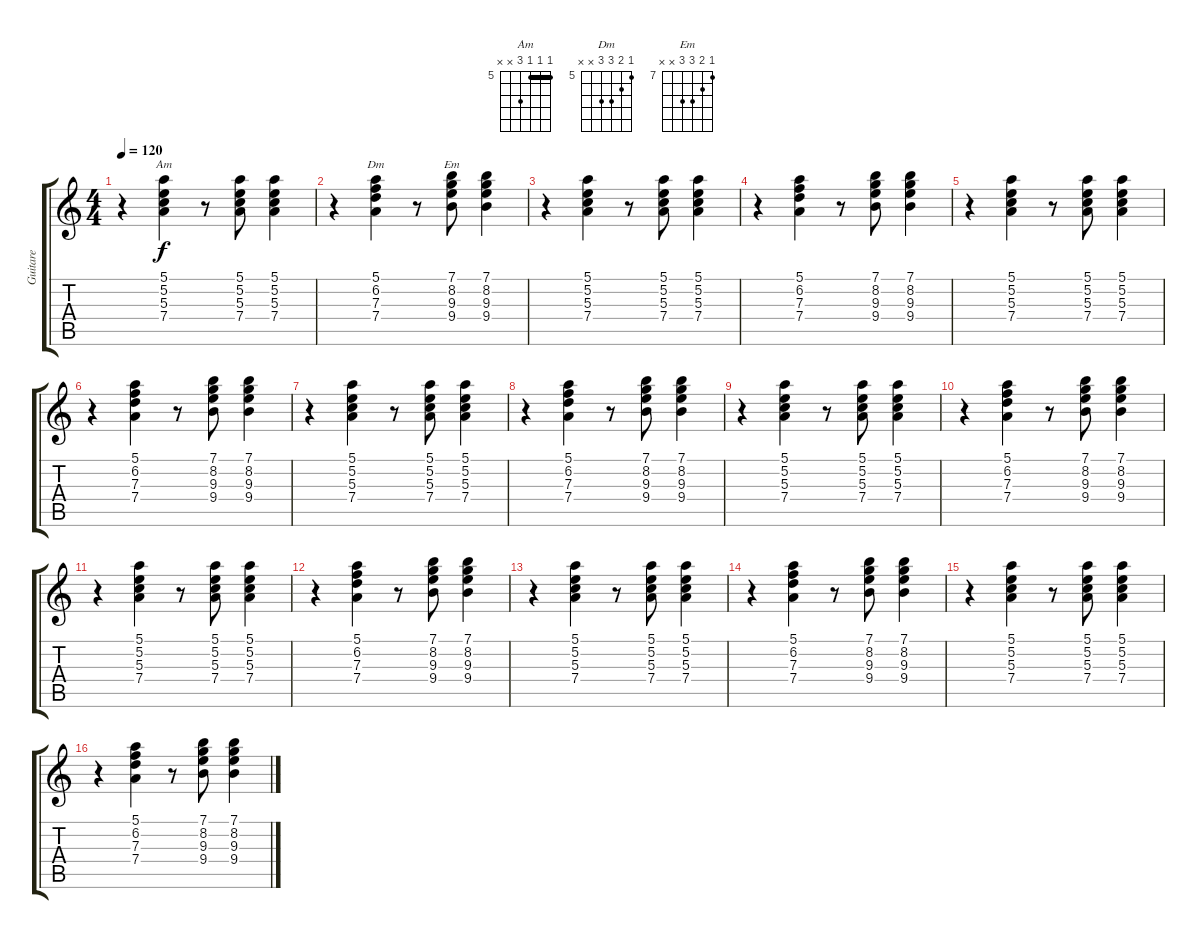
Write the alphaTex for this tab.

\track ("Guitare" "Guitare") {instrument electricguitarclean}
\staff {score tabs}
\tuning (E4 B3 G3 D3 A2 E2) {hide}
\chord ("Am" 5 5 5 7 x x) {firstfret 5 barre 5}
\chord ("Dm" 5 6 7 7 x x) {firstfret 5}
\chord ("Em" 7 8 9 9 x x) {firstfret 7}
\ts (4 4)
\tempo 120
\clef g2
\ks c
r.4{dy f instrument electricguitarclean} (5.1 5.2 5.3 7.4).4{ch "Am"} r.8 (5.1 5.2 5.3 7.4).8 (5.1 5.2 5.3 7.4).4 |
r.4 (5.1 6.2 7.3 7.4).4{ch "Dm"} r.8 (7.1 8.2 9.3 9.4).8{ch "Em"} (7.1 8.2 9.3 9.4).4 |
r.4 (5.1 5.2 5.3 7.4).4 r.8 (5.1 5.2 5.3 7.4).8 (5.1 5.2 5.3 7.4).4 |
r.4 (5.1 6.2 7.3 7.4).4 r.8 (7.1 8.2 9.3 9.4).8 (7.1 8.2 9.3 9.4).4 |
r.4 (5.1 5.2 5.3 7.4).4 r.8 (5.1 5.2 5.3 7.4).8 (5.1 5.2 5.3 7.4).4 |
r.4 (5.1 6.2 7.3 7.4).4 r.8 (7.1 8.2 9.3 9.4).8 (7.1 8.2 9.3 9.4).4 |
r.4 (5.1 5.2 5.3 7.4).4 r.8 (5.1 5.2 5.3 7.4).8 (5.1 5.2 5.3 7.4).4 |
r.4 (5.1 6.2 7.3 7.4).4 r.8 (7.1 8.2 9.3 9.4).8 (7.1 8.2 9.3 9.4).4 |
r.4 (5.1 5.2 5.3 7.4).4 r.8 (5.1 5.2 5.3 7.4).8 (5.1 5.2 5.3 7.4).4 |
r.4 (5.1 6.2 7.3 7.4).4 r.8 (7.1 8.2 9.3 9.4).8 (7.1 8.2 9.3 9.4).4 |
r.4 (5.1 5.2 5.3 7.4).4 r.8 (5.1 5.2 5.3 7.4).8 (5.1 5.2 5.3 7.4).4 |
r.4 (5.1 6.2 7.3 7.4).4 r.8 (7.1 8.2 9.3 9.4).8 (7.1 8.2 9.3 9.4).4 |
r.4 (5.1 5.2 5.3 7.4).4 r.8 (5.1 5.2 5.3 7.4).8 (5.1 5.2 5.3 7.4).4 |
r.4 (5.1 6.2 7.3 7.4).4 r.8 (7.1 8.2 9.3 9.4).8 (7.1 8.2 9.3 9.4).4 |
r.4 (5.1 5.2 5.3 7.4).4 r.8 (5.1 5.2 5.3 7.4).8 (5.1 5.2 5.3 7.4).4 |
r.4 (5.1 6.2 7.3 7.4).4 r.8 (7.1 8.2 9.3 9.4).8 (7.1 8.2 9.3 9.4).4
